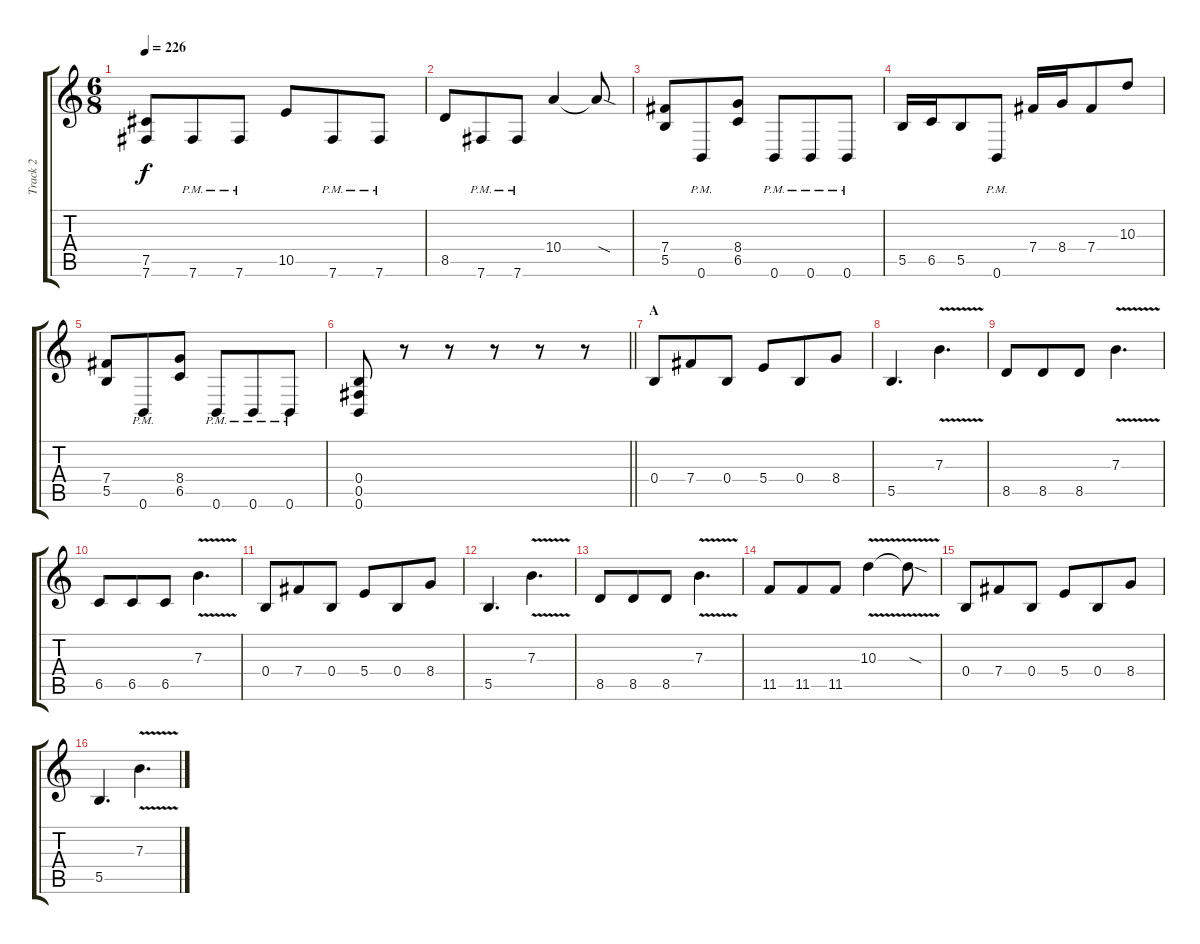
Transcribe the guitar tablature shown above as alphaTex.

\track ("Track 2" "Track 2") {instrument distortionguitar}
\staff {score tabs}
\tuning (Db4 Ab3 E3 B2 Gb2 B1) {hide}
\ts (6 8)
\tempo 226
\clef g2
\ks c
(7.5 7.6).8{dy f} 7.6{pm}.8 7.6{pm}.8 10.5.8 7.6{pm}.8 7.6{pm}.8 |
8.5.8 7.6{pm}.8 7.6{pm}.8 10.4.4 10.4{sod t}.8 |
(7.4 5.5).8 0.6{pm}.8 (8.4 6.5).8 0.6{pm}.8 0.6{pm}.8 0.6{pm}.8 |
5.5.16 6.5.16 5.5.8 0.6{pm}.8 7.4.16 8.4.16 7.4.8 10.3.8 |
(7.4 5.5).8 0.6{pm}.8 (8.4 6.5).8 0.6{pm}.8 0.6{pm}.8 0.6{pm}.8 |
\barLineRight lightlight
(0.4 0.5 0.6).8 r.8 r.8 r.8 r.8 r.8 |
\section ("" "A")
0.4.8 7.4.8 0.4.8 5.4.8 0.4.8 8.4.8 |
5.5.4{d} 7.3{v}.4{d} |
8.5.8 8.5.8 8.5.8 7.3{v}.4{d} |
6.5.8 6.5.8 6.5.8 7.3{v}.4{d} |
0.4.8 7.4.8 0.4.8 5.4.8 0.4.8 8.4.8 |
5.5.4{d} 7.3{v}.4{d} |
8.5.8 8.5.8 8.5.8 7.3{v}.4{d} |
11.5.8 11.5.8 11.5.8 10.3{v}.4 10.3{sod t}.8 |
0.4.8 7.4.8 0.4.8 5.4.8 0.4.8 8.4.8 |
5.5.4{d} 7.3{v}.4{d}
